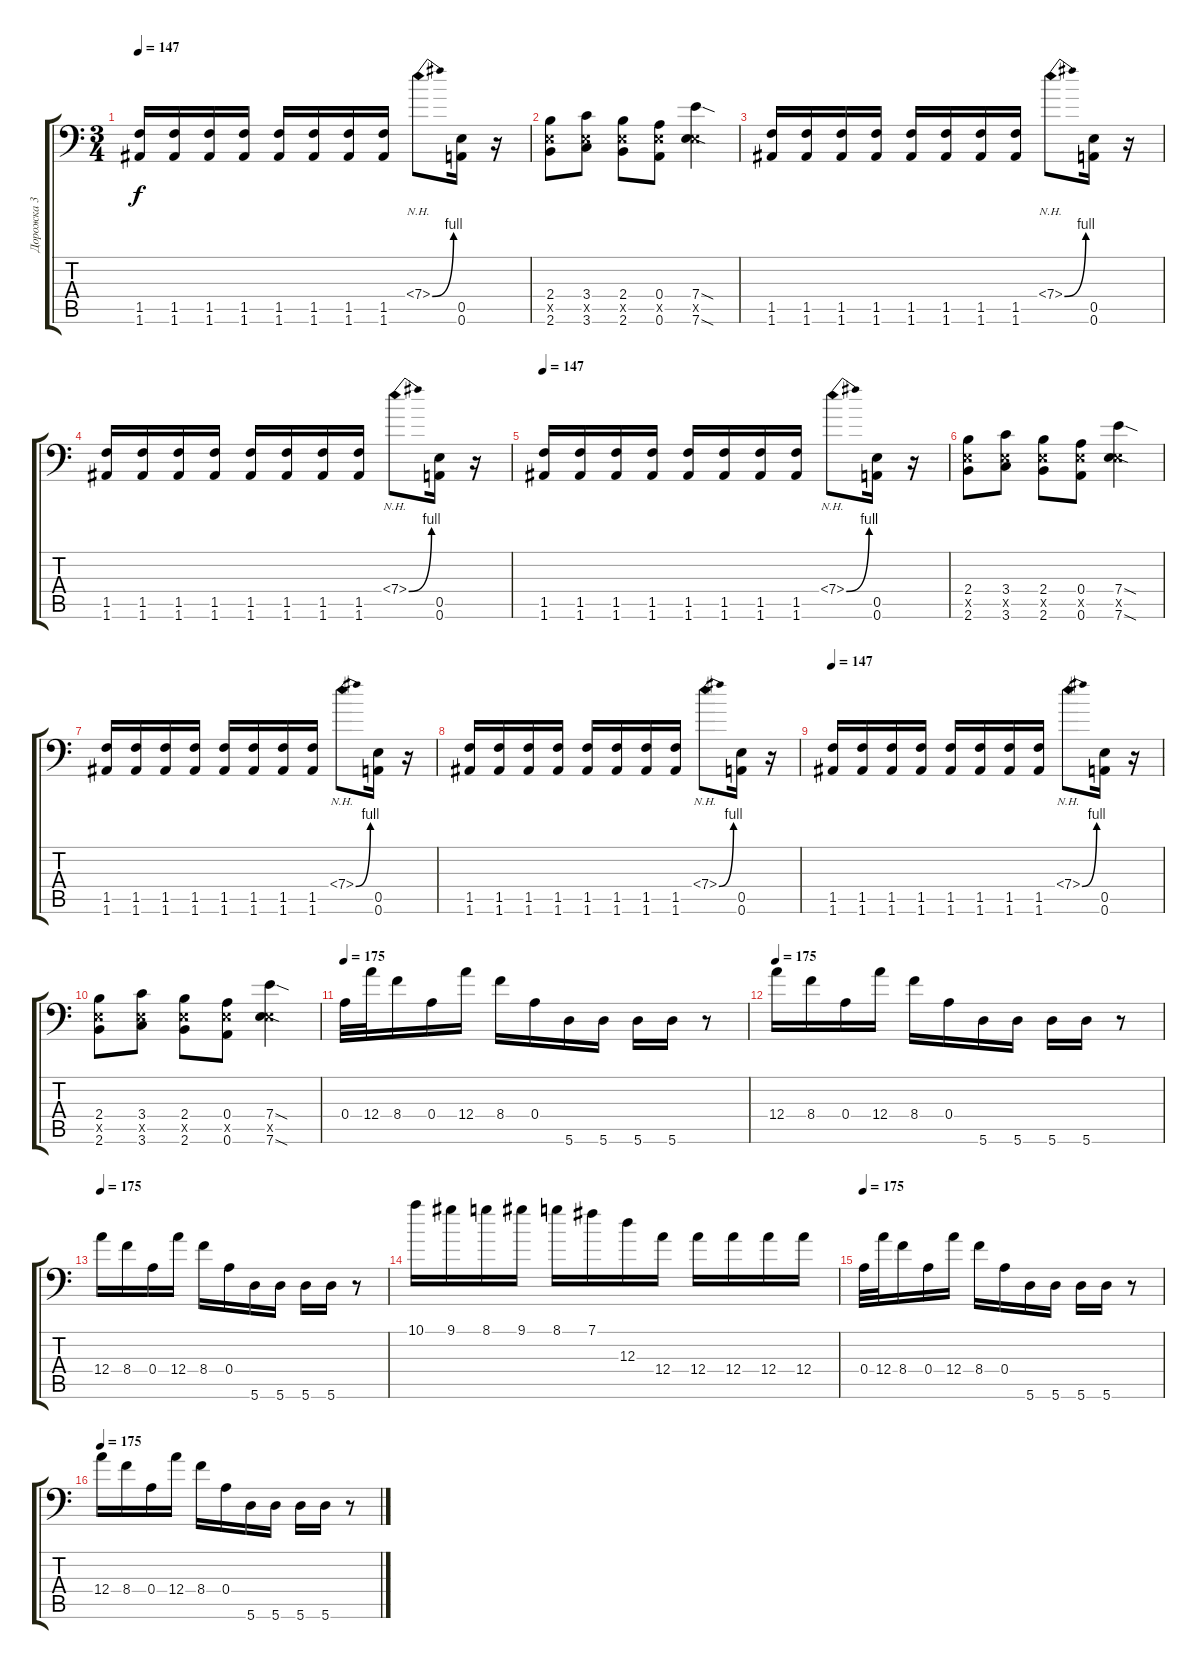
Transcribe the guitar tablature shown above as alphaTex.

\track ("Дорожка 3" "Дорожка 3") {instrument distortionguitar}
\staff {score tabs}
\tuning (B3 Gb3 D3 A2 E2 A1) {hide}
\ts (3 4)
\tempo 147
\clef f4
\ks c
(1.5 1.6).16{dy f} (1.5 1.6).16 (1.5 1.6).16 (1.5 1.6).16 (1.5 1.6).16 (1.5 1.6).16 (1.5 1.6).16 (1.5 1.6).16 7.4{be (bend 0 0 60 4) nh}.8 (0.5 0.6).16 r.16 |
(2.4 0.5{x} 2.6).8 (3.4 0.5{x} 3.6).8 (2.4 0.5{x} 2.6).8 (0.4 0.5{x} 0.6).8 (7.4{sod} 0.5{x} 7.6{sod}).4 |
(1.5 1.6).16 (1.5 1.6).16 (1.5 1.6).16 (1.5 1.6).16 (1.5 1.6).16 (1.5 1.6).16 (1.5 1.6).16 (1.5 1.6).16 7.4{be (bend 0 0 60 4) nh}.8 (0.5 0.6).16 r.16 |
(1.5 1.6).16 (1.5 1.6).16 (1.5 1.6).16 (1.5 1.6).16 (1.5 1.6).16 (1.5 1.6).16 (1.5 1.6).16 (1.5 1.6).16 7.4{be (bend 0 0 60 4) nh}.8 (0.5 0.6).16 r.16 |
\tempo 147
(1.5 1.6).16 (1.5 1.6).16 (1.5 1.6).16 (1.5 1.6).16 (1.5 1.6).16 (1.5 1.6).16 (1.5 1.6).16 (1.5 1.6).16 7.4{be (bend 0 0 60 4) nh}.8 (0.5 0.6).16 r.16 |
(2.4 0.5{x} 2.6).8 (3.4 0.5{x} 3.6).8 (2.4 0.5{x} 2.6).8 (0.4 0.5{x} 0.6).8 (7.4{sod} 0.5{x} 7.6{sod}).4 |
(1.5 1.6).16 (1.5 1.6).16 (1.5 1.6).16 (1.5 1.6).16 (1.5 1.6).16 (1.5 1.6).16 (1.5 1.6).16 (1.5 1.6).16 7.4{be (bend 0 0 60 4) nh}.8 (0.5 0.6).16 r.16 |
(1.5 1.6).16 (1.5 1.6).16 (1.5 1.6).16 (1.5 1.6).16 (1.5 1.6).16 (1.5 1.6).16 (1.5 1.6).16 (1.5 1.6).16 7.4{be (bend 0 0 60 4) nh}.8 (0.5 0.6).16 r.16 |
\tempo 147
(1.5 1.6).16 (1.5 1.6).16 (1.5 1.6).16 (1.5 1.6).16 (1.5 1.6).16 (1.5 1.6).16 (1.5 1.6).16 (1.5 1.6).16 7.4{be (bend 0 0 60 4) nh}.8 (0.5 0.6).16 r.16 |
(2.4 0.5{x} 2.6).8 (3.4 0.5{x} 3.6).8 (2.4 0.5{x} 2.6).8 (0.4 0.5{x} 0.6).8 (7.4{sod} 0.5{x} 7.6{sod}).4 |
\tempo 175
0.4.32 12.4.32 8.4.16 0.4.16 12.4.16 8.4.16 0.4.16 5.6.16 5.6.16 5.6.16 5.6.16 r.8 |
\tempo 175
12.4.16 8.4.16 0.4.16 12.4.16 8.4.16 0.4.16 5.6.16 5.6.16 5.6.16 5.6.16 r.8 |
\tempo 175
12.4.16 8.4.16 0.4.16 12.4.16 8.4.16 0.4.16 5.6.16 5.6.16 5.6.16 5.6.16 r.8 |
10.1.16 9.1.16 8.1.16 9.1.16 8.1.16 7.1.16 12.3.16 12.4.16 12.4.16 12.4.16 12.4.16 12.4.16 |
\tempo 175
0.4.32 12.4.32 8.4.16 0.4.16 12.4.16 8.4.16 0.4.16 5.6.16 5.6.16 5.6.16 5.6.16 r.8 |
\tempo 175
12.4.16 8.4.16 0.4.16 12.4.16 8.4.16 0.4.16 5.6.16 5.6.16 5.6.16 5.6.16 r.8
